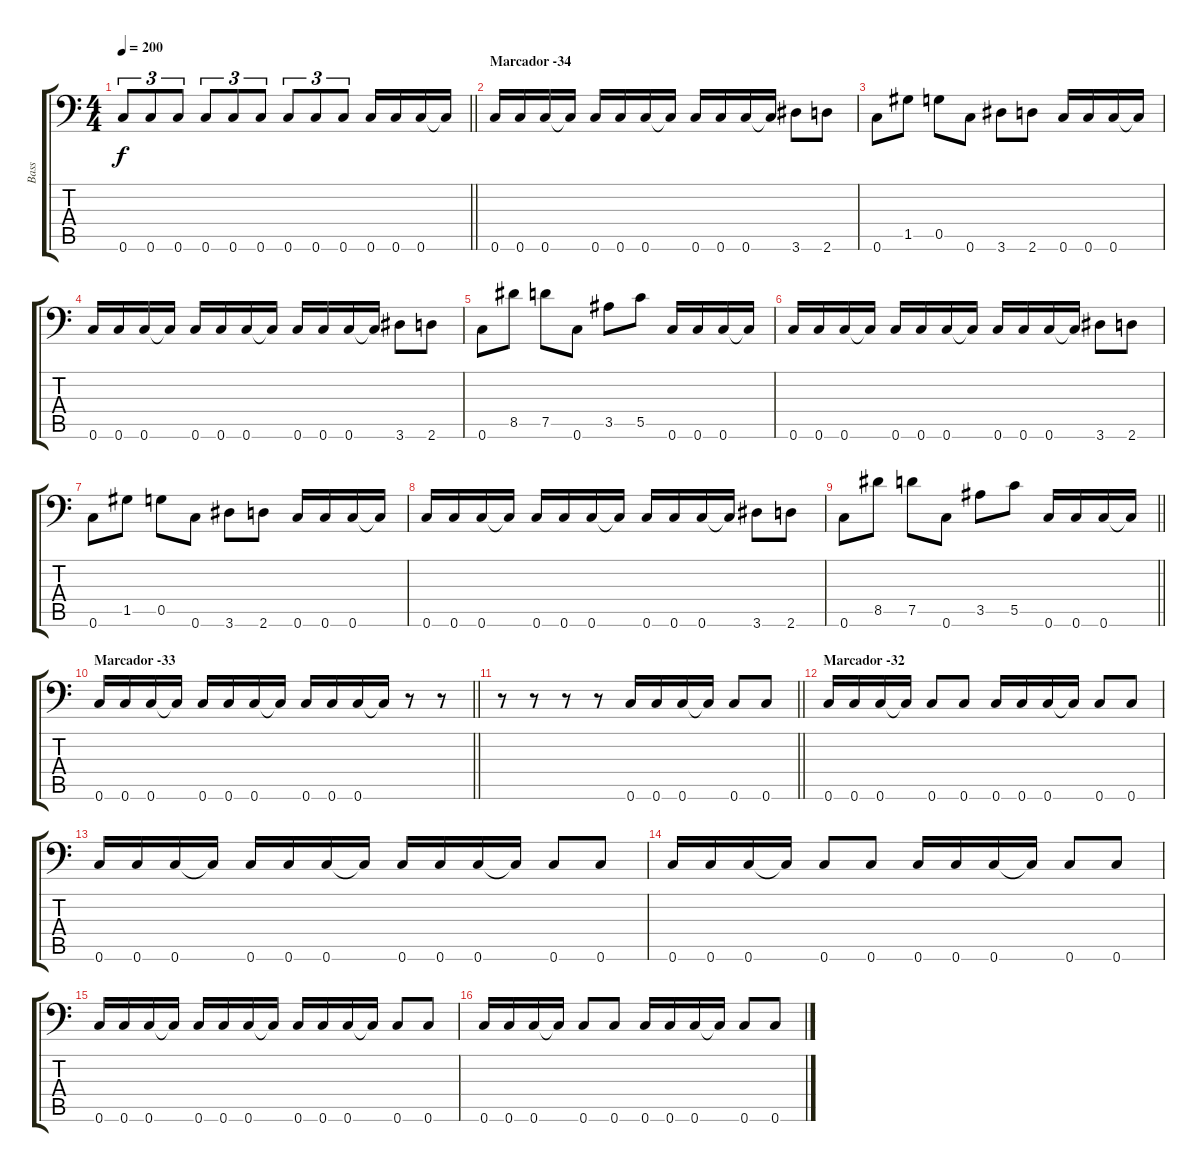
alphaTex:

\track ("Bass" "Bass") {instrument electricbassfinger}
\staff {score tabs}
\tuning (D4 A3 F3 C3 G2 C2) {hide}
\ts (4 4)
\tempo 200
\clef f4
\barLineRight lightlight
\ks c
0.6.8{tu (3 2) dy f} 0.6.8{tu (3 2)} 0.6.8{tu (3 2)} 0.6.8{tu (3 2)} 0.6.8{tu (3 2)} 0.6.8{tu (3 2)} 0.6.8{tu (3 2)} 0.6.8{tu (3 2)} 0.6.8{tu (3 2)} 0.6.16 0.6.16 0.6.16 0.6{t}.16 |
\section ("" "Marcador -34")
0.6.16 0.6.16 0.6.16 0.6{t}.16 0.6.16 0.6.16 0.6.16 0.6{t}.16 0.6.16 0.6.16 0.6.16 0.6{t}.16 3.6.8 2.6.8 |
0.6.8 1.5.8 0.5.8 0.6.8 3.6.8 2.6.8 0.6.16 0.6.16 0.6.16 0.6{t}.16 |
0.6.16 0.6.16 0.6.16 0.6{t}.16 0.6.16 0.6.16 0.6.16 0.6{t}.16 0.6.16 0.6.16 0.6.16 0.6{t}.16 3.6.8 2.6.8 |
0.6.8 8.5.8 7.5.8 0.6.8 3.5.8 5.5.8 0.6.16 0.6.16 0.6.16 0.6{t}.16 |
0.6.16 0.6.16 0.6.16 0.6{t}.16 0.6.16 0.6.16 0.6.16 0.6{t}.16 0.6.16 0.6.16 0.6.16 0.6{t}.16 3.6.8 2.6.8 |
0.6.8 1.5.8 0.5.8 0.6.8 3.6.8 2.6.8 0.6.16 0.6.16 0.6.16 0.6{t}.16 |
0.6.16 0.6.16 0.6.16 0.6{t}.16 0.6.16 0.6.16 0.6.16 0.6{t}.16 0.6.16 0.6.16 0.6.16 0.6{t}.16 3.6.8 2.6.8 |
\barLineRight lightlight
0.6.8 8.5.8 7.5.8 0.6.8 3.5.8 5.5.8 0.6.16 0.6.16 0.6.16 0.6{t}.16 |
\section ("" "Marcador -33")
\barLineRight lightlight
0.6.16 0.6.16 0.6.16 0.6{t}.16 0.6.16 0.6.16 0.6.16 0.6{t}.16 0.6.16 0.6.16 0.6.16 0.6{t}.16 r.8 r.8 |
\barLineRight lightlight
r.8 r.8 r.8 r.8 0.6.16 0.6.16 0.6.16 0.6{t}.16 0.6.8 0.6.8 |
\section ("" "Marcador -32")
0.6.16 0.6.16 0.6.16 0.6{t}.16 0.6.8 0.6.8 0.6.16 0.6.16 0.6.16 0.6{t}.16 0.6.8 0.6.8 |
0.6.16 0.6.16 0.6.16 0.6{t}.16 0.6.16 0.6.16 0.6.16 0.6{t}.16 0.6.16 0.6.16 0.6.16 0.6{t}.16 0.6.8 0.6.8 |
0.6.16 0.6.16 0.6.16 0.6{t}.16 0.6.8 0.6.8 0.6.16 0.6.16 0.6.16 0.6{t}.16 0.6.8 0.6.8 |
0.6.16 0.6.16 0.6.16 0.6{t}.16 0.6.16 0.6.16 0.6.16 0.6{t}.16 0.6.16 0.6.16 0.6.16 0.6{t}.16 0.6.8 0.6.8 |
0.6.16 0.6.16 0.6.16 0.6{t}.16 0.6.8 0.6.8 0.6.16 0.6.16 0.6.16 0.6{t}.16 0.6.8 0.6.8
